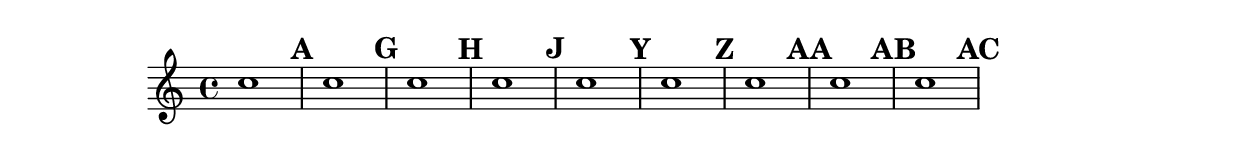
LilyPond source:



\header {

  texidoc= "Rehearsal marks in letter style: the I is skipped, and
after Z, double letters are used.  The mark may be set with
@code{\mark NUMBER}, or with @code{Score.rehearsalMark}."

}

\version "2.10.0"
\paper { ragged-right = ##t } 

\relative c'' {
  c1  \mark \default
  c1  \mark #7
  c1  \mark \default
  c1  \mark \default
  c1  \mark \default
  \set Score.rehearsalMark = #24
  c1  \mark \default
  c1  \mark \default
  c1  \mark \default
  c1  \mark \default
}
